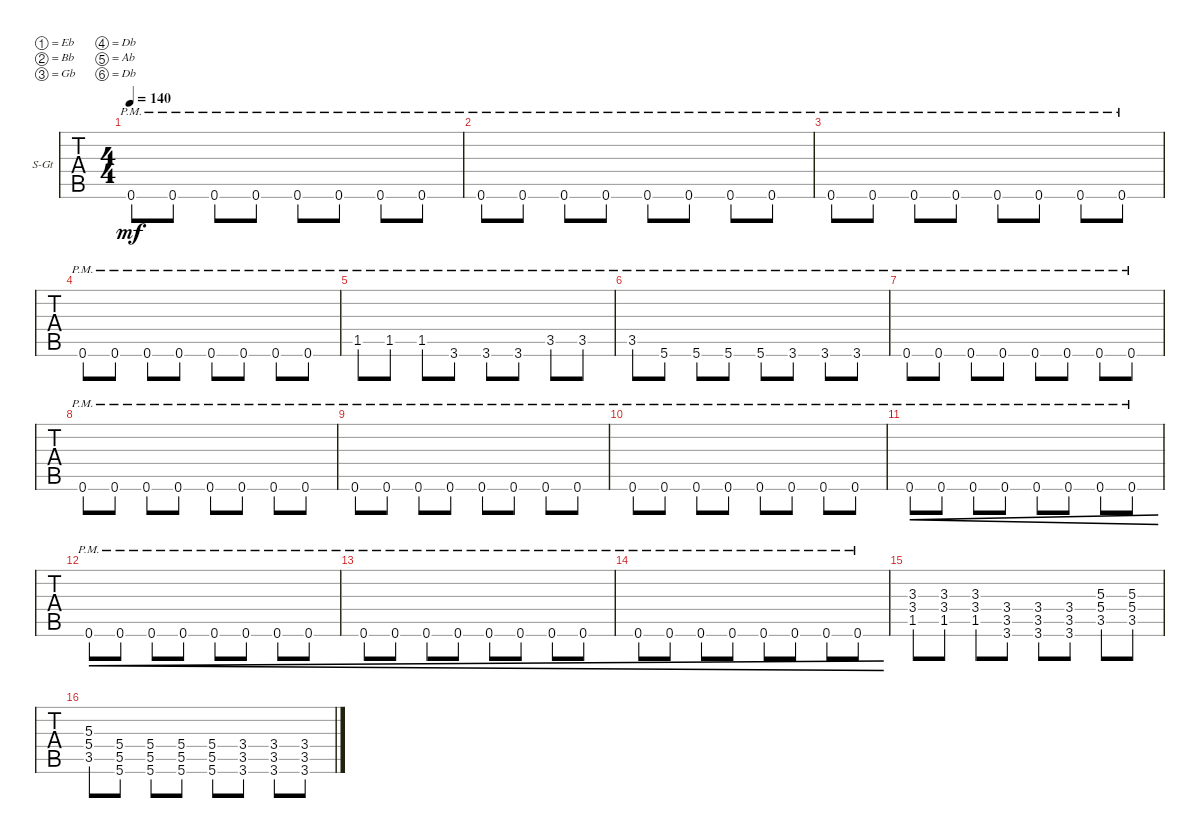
\defaultSystemsLayout 4
\bracketExtendMode groupsimilarinstruments
\firstSystemTrackNameOrientation horizontal
\otherSystemsTrackNameOrientation horizontal
\track ("Steel Guitar" "S-Gt") {instrument acousticguitarsteel}
\staff {tabs}
\tuning (Eb4 Bb3 Gb3 Db3 Ab2 Db2)
\ts (4 4)
\tempo 140
\clef g2
\ks c
0.6{pm}.8{dy mf} 0.6{pm}.8 0.6{pm}.8 0.6{pm}.8 0.6{pm}.8 0.6{pm}.8 0.6{pm}.8 0.6{pm}.8 |
0.6{pm}.8 0.6{pm}.8 0.6{pm}.8 0.6{pm}.8 0.6{pm}.8 0.6{pm}.8 0.6{pm}.8 0.6{pm}.8 |
0.6{pm}.8 0.6{pm}.8 0.6{pm}.8 0.6{pm}.8 0.6{pm}.8 0.6{pm}.8 0.6{pm}.8 0.6{pm}.8 |
0.6{pm}.8 0.6{pm}.8 0.6{pm}.8 0.6{pm}.8 0.6{pm}.8 0.6{pm}.8 0.6{pm}.8 0.6{pm}.8 |
1.5{pm}.8 1.5{pm}.8 1.5{pm}.8 3.6{pm}.8 3.6{pm}.8 3.6{pm}.8 3.5{pm}.8 3.5{pm}.8 |
3.5{pm}.8 5.6{pm}.8 5.6{pm}.8 5.6{pm}.8 5.6{pm}.8 3.6{pm}.8 3.6{pm}.8 3.6{pm}.8 |
0.6{pm}.8 0.6{pm}.8 0.6{pm}.8 0.6{pm}.8 0.6{pm}.8 0.6{pm}.8 0.6{pm}.8 0.6{pm}.8 |
0.6{pm}.8 0.6{pm}.8 0.6{pm}.8 0.6{pm}.8 0.6{pm}.8 0.6{pm}.8 0.6{pm}.8 0.6{pm}.8 |
0.6{pm}.8 0.6{pm}.8 0.6{pm}.8 0.6{pm}.8 0.6{pm}.8 0.6{pm}.8 0.6{pm}.8 0.6{pm}.8 |
0.6{pm}.8 0.6{pm}.8 0.6{pm}.8 0.6{pm}.8 0.6{pm}.8 0.6{pm}.8 0.6{pm}.8 0.6{pm}.8 |
0.6{pm}.8{cre} 0.6{pm}.8{cre} 0.6{pm}.8{cre} 0.6{pm}.8{cre} 0.6{pm}.8{cre} 0.6{pm}.8{cre} 0.6{pm}.8{cre} 0.6{pm}.8{cre} |
0.6{pm}.8{cre} 0.6{pm}.8{cre} 0.6{pm}.8{cre} 0.6{pm}.8{cre} 0.6{pm}.8{cre} 0.6{pm}.8{cre} 0.6{pm}.8{cre} 0.6{pm}.8{cre} |
0.6{pm}.8{cre} 0.6{pm}.8{cre} 0.6{pm}.8{cre} 0.6{pm}.8{cre} 0.6{pm}.8{cre} 0.6{pm}.8{cre} 0.6{pm}.8{cre} 0.6{pm}.8{cre} |
0.6{pm}.8{cre} 0.6{pm}.8{cre} 0.6{pm}.8{cre} 0.6{pm}.8{cre} 0.6{pm}.8{cre} 0.6{pm}.8{cre} 0.6{pm}.8{cre} 0.6{pm}.8{cre} |
(1.5 3.4 3.3).8 (1.5 3.3 3.4).8 (1.5 3.4 3.3).8 (3.6 3.5 3.4).8 (3.6 3.4 3.5).8 (3.6 3.5 3.4).8 (3.5 5.4 5.3).8 (3.5 5.4 5.3).8 |
(3.5 5.3 5.4).8 (5.6 5.5 5.4).8 (5.6 5.4 5.5).8 (5.6 5.5 5.4).8 (5.6 5.4 5.5).8 (3.6 3.5 3.4).8 (3.6 3.5 3.4).8 (3.6 3.4 3.5).8
